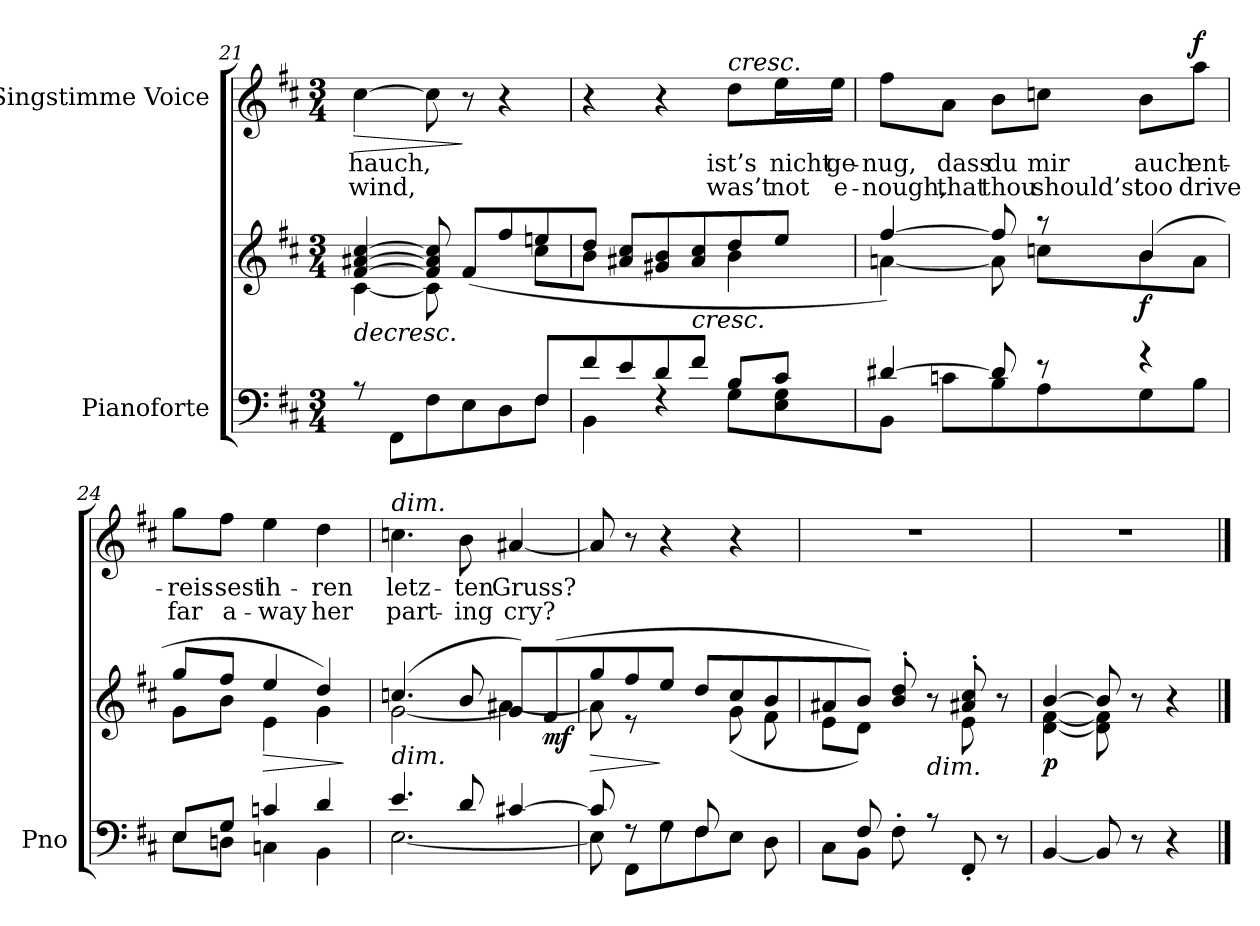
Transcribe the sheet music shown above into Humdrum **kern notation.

**kern	**kern	**dynam	**kern	**text	**text	**dynam
*part2	*part2	*part2	*part1	*part1	*part1	*part1
*staff3	*staff2	*staff2/3	*staff1	*staff1	*staff1	*staff1
*I"Pianoforte	*	*	*I"Singstimme Voice	*	*	*
*I'Pno	*	*	*	*	*	*
*clefF4	*clefG2	*	*clefG2	*	*	*
*k[f#c#]	*k[f#c#]	*	*k[f#c#]	*	*	*
*M3/4	*M3/4	*	*M3/4	*	*	*
=21	=21	=21	=21	=21	=21	=21
*^	*	*	*	*	*	*
!	!	!	!LO:HP:b	!	!LO:LY:b	!LO:LY:b	!LO:HP:b
*	*	*^	*	*	*	*	*
2ryy	8rA	[4f#/ [4a#X/ [4cc#/	[4c#\	>	[4cc#\	-hauch,	wind,	>
.	8FF#\L	.	.	.	.	.	.	.
.	8F#\	8f#/] 8a#/] 8cc#/]	8c#\]	.	8cc#\]	.	.	.
.	8E\	(>8f#/L	4ryy	.	8r	.	.	]
8ryy	8D\	8ff#/	.	.	4r	.	.	.
8F#/L	8F#\J	8een/	8cc#\L	.	.	.	.	.
=22	=22	=22	=22	=22	=22	=22	=22	=22
8f#/	4BB\	8dd/J	8b\J	.	4r	.	.	.
8e/	.	8a#X/ 8cc#/L	8ryy	.	.	.	.	.
8d/	4rF	8g#X/ 8b/	4ryy	.	4r	.	.	.
!	!	!LO:TX:b:i:t=cresc.	!	!	!	!	!	!
8f#/J	.	8a#/ 8cc#/	.	.	.	.	.	.
!	!	!	!	!	!LO:TX:a:i:t=cresc.	!	!	!
!	!	!	!	!	!	!LO:LY:b	!LO:LY:b	!
8B/L	8G\L	8dd/	4b\	.	8dd\L	ist’s	was’t	.
!	!	!	!	!	!	!LO:LY:b	!LO:LY:b	!
8c#/J	8E\ 8G\	8ee/J	.	.	16ee\L	nicht	not	.
!	!	!	!	!	!	!LO:LY:b	!LO:LY:b	!
.	.	.	.	.	16ee\JJ	ge-	e-	.
=23	=23	=23	=23	=23	=23	=23	=23	=23
!	!	!	!	!	!	!LO:LY:b	!LO:LY:b	!
[4d#X/	8BB\J	[4ff#/)	[4an\	.	8ff#\L	-nug,	-nough,	.
!	!	!	!	!	!	!LO:LY:b	!LO:LY:b	!
.	8cn\L	.	.	.	8a\J	dass	that	.
!	!	!	!	!	!	!LO:LY:b	!LO:LY:b	!
8d#/]	8B\	8ff#/]	8a\]	.	8b\L	du	thou	.
!	!	!	!	!	!	!LO:LY:b	!LO:LY:b	!
8r	8A\	8r	8ccn\L	.	8ccn\J	mir	should’st	.
!	!	!	!	!LO:DY:b	!	!LO:LY:b	!LO:LY:b	!
4r	8G\	(>4b/	8b\	f	8b\L	auch	too	.
!	!	!	!	!	!	!LO:LY:b	!LO:LY:b	!LO:DY:a
.	8B\J	.	8a\J	.	8aa\J	ent-	drive	f
!!LO:LB:g=z
=24	=24	=24	=24	=24	=24	=24	=24	=24
!	!	!	!	!	!	!LO:LY:b	!LO:LY:b	!
8E/L	8E\L	8gg/L	8g\L	.	8gg\L	-reis-	far	.
!	!	!	!	!	!	!LO:LY:b	!LO:LY:b	!
8G/J	8Dn\J	8ff#/J	8b\J	.	8ff#\J	-sest	a-	.
!	!	!	!	!LO:HP:b	!	!LO:LY:b	!LO:LY:b	!
4cn/	4Cn\	4ee/	4e\	>	4ee\	ih-	-way	.
!	!	!	!	!	!	!LO:LY:b	!LO:LY:b	!
4d/	4BB\	4dd/)	4g\	.	4dd\	-ren	her	.
*v	*v	*	*	*	*	*	*	*
*	*v	*v	*	*	*	*	*
.	.	]	.	.	.	.
=25	=25	=25	=25	=25	=25	=25
*^	*^	*	*	*	*	*
!	!	!	!	!	!LO:TX:a:i:t=dim.	!	!	!
!	!	!LO:TX:b:i:t=dim.	!	!	!	!	!	!
!	!	!	!	!	!	!LO:LY:b	!LO:LY:b	!
4.e/	[2.E\	(>4.ccn/	[2g\	.	4.ccn\	letz-	part-	.
!	!	!	!	!	!	!LO:LY:b	!LO:LY:b	!
8d/	.	8b/	.	.	8b\	-ten	-ing	.
!	!	!	!	!	!	!LO:LY:b	!LO:LY:b	!
[4c#X/	.	8g/L])	[4a#X\	.	[4a#X/	Gruss?	cry?	.
!	!	!	!	!LO:DY:b	!	!	!	!
.	.	(>8f#/	.	mf	.	.	.	.
=26	=26	=26	=26	=26	=26	=26	=26	=26
*	*^	*	*	*	*	*	*	*
!	!	!	!	!	!LO:HP:b	!	!	!	!
4.ryy	8c#/]	8E\]	8gg/	8a#\]	>	8a#/]	.	.	.
.	8rF	8FF#/L	8ff#/	8r	.	8r	.	.	.
.	8rF	8G\	8ee/J	8ryy	]	4r	.	.	.
8F#/L	8ryy	8F#\	8dd/L	8ryy	.	.	.	.	.
4ryy	4ryy	8E\J	8cc#/	(<8g\	.	4r	.	.	.
.	.	8D\L	8b/	8f#\	.	.	.	.	.
*	*v	*v	*	*	*	*	*	*	*
=27	=27	=27	=27	=27	=27	=27	=27	=27
*	*	*	*^	*	*	*	*	*
8ryy	8C#\	8a#X/	8e\	4ryy	.	2.r	.	.	.
8F#/L	8BB\J	8b/J)	8d\J)	.	]	.	.	.	.
8ryy	8F#'\	8b/' 8dd/'	4ryy	8f#\J	.	.	.	.	.
!	!	!LO:TX:b:i:t=dim.	!	!	!	!	!	!	!
8ryy	8rA	8r	.	4.ryy	.	.	.	.	.
8FF#'/	4ryy	8a#X/' 8cc#/'	8e\	.	.	.	.	.	.
8r	.	8r	8ryy	.	.	.	.	.	.
*v	*v	*	*	*	*	*	*	*	*
*	*	*v	*v	*	*	*	*	*
=28	=28	=28	=28	=28	=28	=28	=28
!	!	!	!LO:DY:b	!	!	!	!
[4BB/	[4b/	[4d\ [4f#\	p	2.r	.	.	.
8BB/]	8b/]	8d\] 8f#\]	.	.	.	.	.
8r	8r	8ryy	.	.	.	.	.
4r	4r	4ryy	.	.	.	.	.
*	*v	*v	*	*	*	*	*
==	==	==	==	==	==	==
*-	*-	*-	*-	*-	*-	*-
